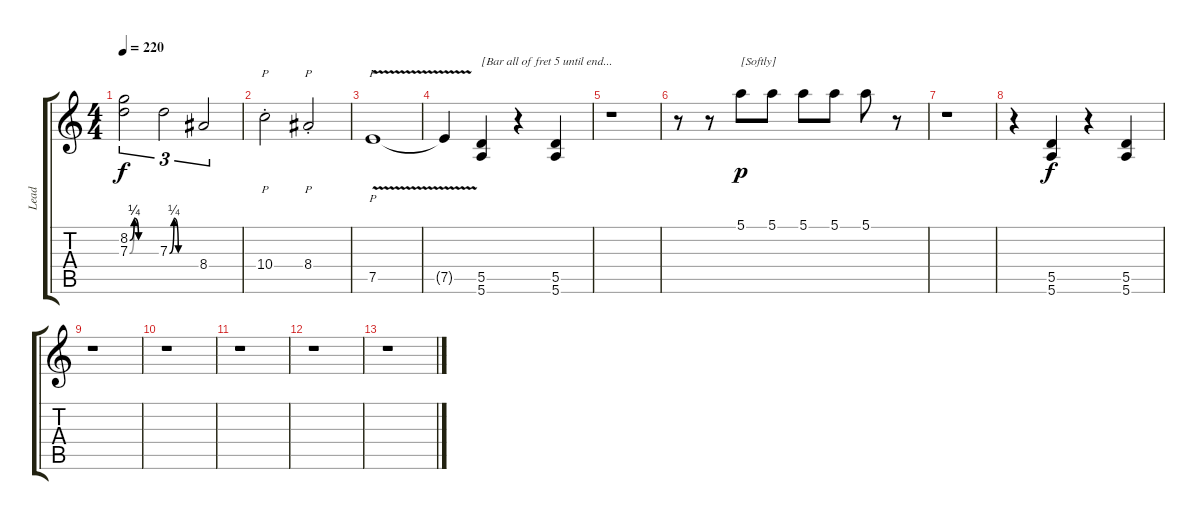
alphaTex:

\track ("Lead" "Lead") {instrument acousticguitarsteel}
\staff {score tabs}
\tuning (E4 B3 G3 D3 A2 E2) {hide}
\ts (4 4)
\tempo 220
\clef g2
\ks c
(8.2{be (custom 0 0 10 1 20 0 60 0)} 7.3{be (custom 0 0 10 1 20 0 60 0)}).2{tu (3 2) dy f} 7.3{be (custom 0 0 10 1 20 0 60 0)}.2{tu (3 2)} 8.4.2{tu (3 2)} |
10.4{st}.2{p} 8.4{st}.2{p} |
7.5{v}.1{p} |
7.5{t}.4 (5.5 5.6).4{txt "[Bar all of fret 5 until end..."} r.4 (5.5 5.6).4 |
r.1 |
r.8 r.8 5.1.8{txt "[Softly]" dy p} 5.1.8 5.1.8 5.1.8 5.1.8 r.8 |
r.1 |
r.4 (5.5 5.6).4{dy f} r.4 (5.5 5.6).4 |
r.1 |
r.1 |
r.1 |
r.1 |
r.1
